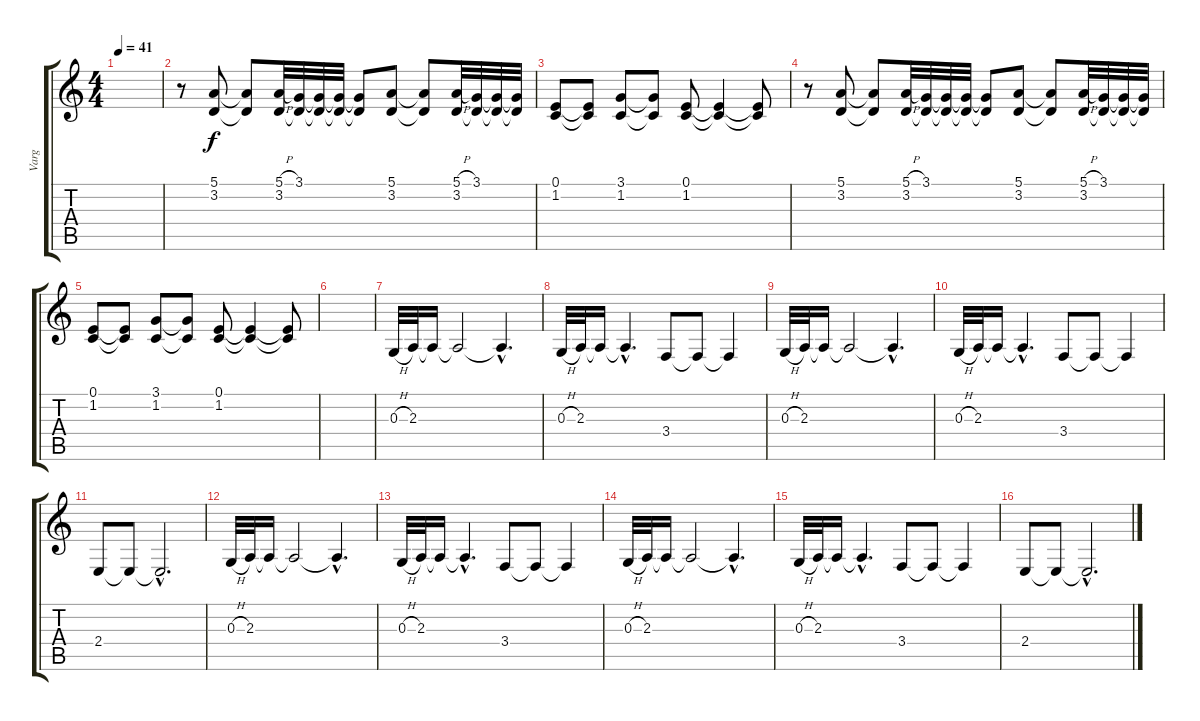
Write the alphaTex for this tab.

\track ("Varg" "Varg") {instrument lead8bassandlead}
\staff {score tabs}
\tuning (E4 B3 G3 D3 A2 E2) {hide}
\ts (4 4)
\tempo 41
\clef g2
\ks c
|
r.8 (5.1 3.2).8 (5.1{t} 3.2{t}).8 (5.1{h} 3.2).32 (3.1 3.2{t}).32 (3.1{t} 3.2{t}).32 (3.1{t} 3.2{t}).32 (3.1{t} 3.2{t}).8 (5.1 3.2).8 (5.1{t} 3.2{t}).8 (5.1{h} 3.2).32 (3.1 3.2{t}).32 (3.1{t} 3.2{t}).32 (3.1{t} 3.2{t}).32 |
(0.1 1.2).8 (0.1{t} 1.2{t}).8 (3.1 1.2).8 (3.1{t} 1.2{t}).8 (0.1 1.2).8 (0.1{t} 1.2{t}).4 (0.1{t} 1.2{t}).8 |
r.8 (5.1 3.2).8 (5.1{t} 3.2{t}).8 (5.1{h} 3.2).32 (3.1 3.2{t}).32 (3.1{t} 3.2{t}).32 (3.1{t} 3.2{t}).32 (3.1{t} 3.2{t}).8 (5.1 3.2).8 (5.1{t} 3.2{t}).8 (5.1{h} 3.2).32 (3.1 3.2{t}).32 (3.1{t} 3.2{t}).32 (3.1{t} 3.2{t}).32 |
(0.1 1.2).8 (0.1{t} 1.2{t}).8 (3.1 1.2).8 (3.1{t} 1.2{t}).8 (0.1 1.2).8 (0.1{t} 1.2{t}).4 (0.1{t} 1.2{t}).8 |
|
0.3{h}.32 2.3.32 2.3{t}.16 2.3{t}.2 2.3{hac t}.4{d} |
0.3{h}.32 2.3.32 2.3{t}.16 2.3{hac t}.4{d} 3.4.8 3.4{t}.8 3.4{t}.4 |
0.3{h}.32 2.3.32 2.3{t}.16 2.3{t}.2 2.3{hac t}.4{d} |
0.3{h}.32 2.3.32 2.3{t}.16 2.3{hac t}.4{d} 3.4.8 3.4{t}.8 3.4{t}.4 |
2.4.8 2.4{t}.8 2.4{hac t}.2{d} |
0.3{h}.32 2.3.32 2.3{t}.16 2.3{t}.2 2.3{hac t}.4{d} |
0.3{h}.32 2.3.32 2.3{t}.16 2.3{hac t}.4{d} 3.4.8 3.4{t}.8 3.4{t}.4 |
0.3{h}.32 2.3.32 2.3{t}.16 2.3{t}.2 2.3{hac t}.4{d} |
0.3{h}.32 2.3.32 2.3{t}.16 2.3{hac t}.4{d} 3.4.8 3.4{t}.8 3.4{t}.4 |
2.4.8 2.4{t}.8 2.4{hac t}.2{d}
